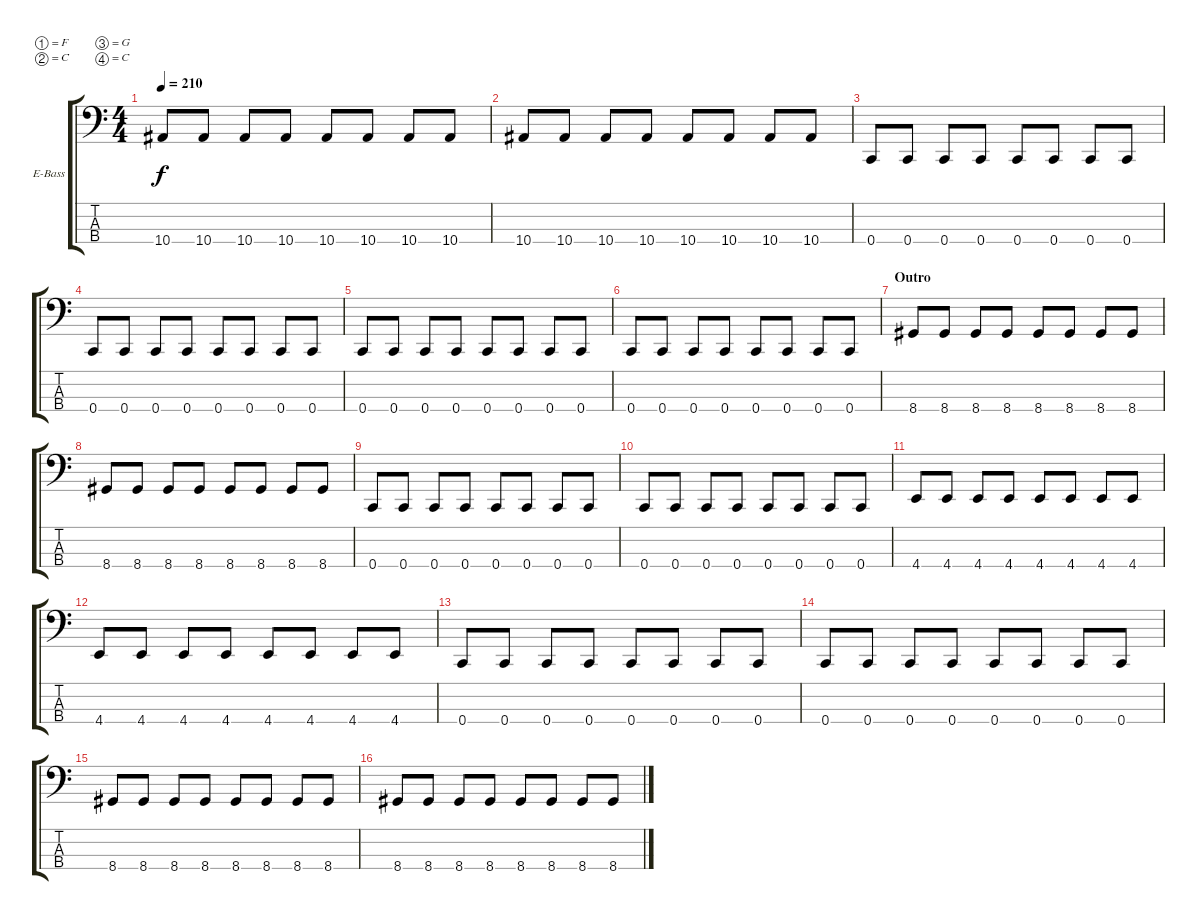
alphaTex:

\defaultSystemsLayout 4
\bracketExtendMode groupsimilarinstruments
\firstSystemTrackNameOrientation horizontal
\otherSystemsTrackNameOrientation horizontal
\track ("Bass" "E-Bass") {instrument electricbassfinger}
\staff {score tabs}
\tuning (F2 C2 G1 C1)
\ts (4 4)
\tempo 210
\clef f4
\ks c
10.4.8{dy f} 10.4.8 10.4.8 10.4.8 10.4.8 10.4.8 10.4.8 10.4.8 |
10.4.8 10.4.8 10.4.8 10.4.8 10.4.8 10.4.8 10.4.8 10.4.8 |
0.4.8 0.4.8 0.4.8 0.4.8 0.4.8 0.4.8 0.4.8 0.4.8 |
0.4.8 0.4.8 0.4.8 0.4.8 0.4.8 0.4.8 0.4.8 0.4.8 |
0.4.8 0.4.8 0.4.8 0.4.8 0.4.8 0.4.8 0.4.8 0.4.8 |
0.4.8 0.4.8 0.4.8 0.4.8 0.4.8 0.4.8 0.4.8 0.4.8 |
\section ("" "Outro")
8.4.8 8.4.8 8.4.8 8.4.8 8.4.8 8.4.8 8.4.8 8.4.8 |
8.4.8 8.4.8 8.4.8 8.4.8 8.4.8 8.4.8 8.4.8 8.4.8 |
0.4.8 0.4.8 0.4.8 0.4.8 0.4.8 0.4.8 0.4.8 0.4.8 |
0.4.8 0.4.8 0.4.8 0.4.8 0.4.8 0.4.8 0.4.8 0.4.8 |
4.4.8 4.4.8 4.4.8 4.4.8 4.4.8 4.4.8 4.4.8 4.4.8 |
4.4.8 4.4.8 4.4.8 4.4.8 4.4.8 4.4.8 4.4.8 4.4.8 |
0.4.8 0.4.8 0.4.8 0.4.8 0.4.8 0.4.8 0.4.8 0.4.8 |
0.4.8 0.4.8 0.4.8 0.4.8 0.4.8 0.4.8 0.4.8 0.4.8 |
8.4.8 8.4.8 8.4.8 8.4.8 8.4.8 8.4.8 8.4.8 8.4.8 |
8.4.8 8.4.8 8.4.8 8.4.8 8.4.8 8.4.8 8.4.8 8.4.8
